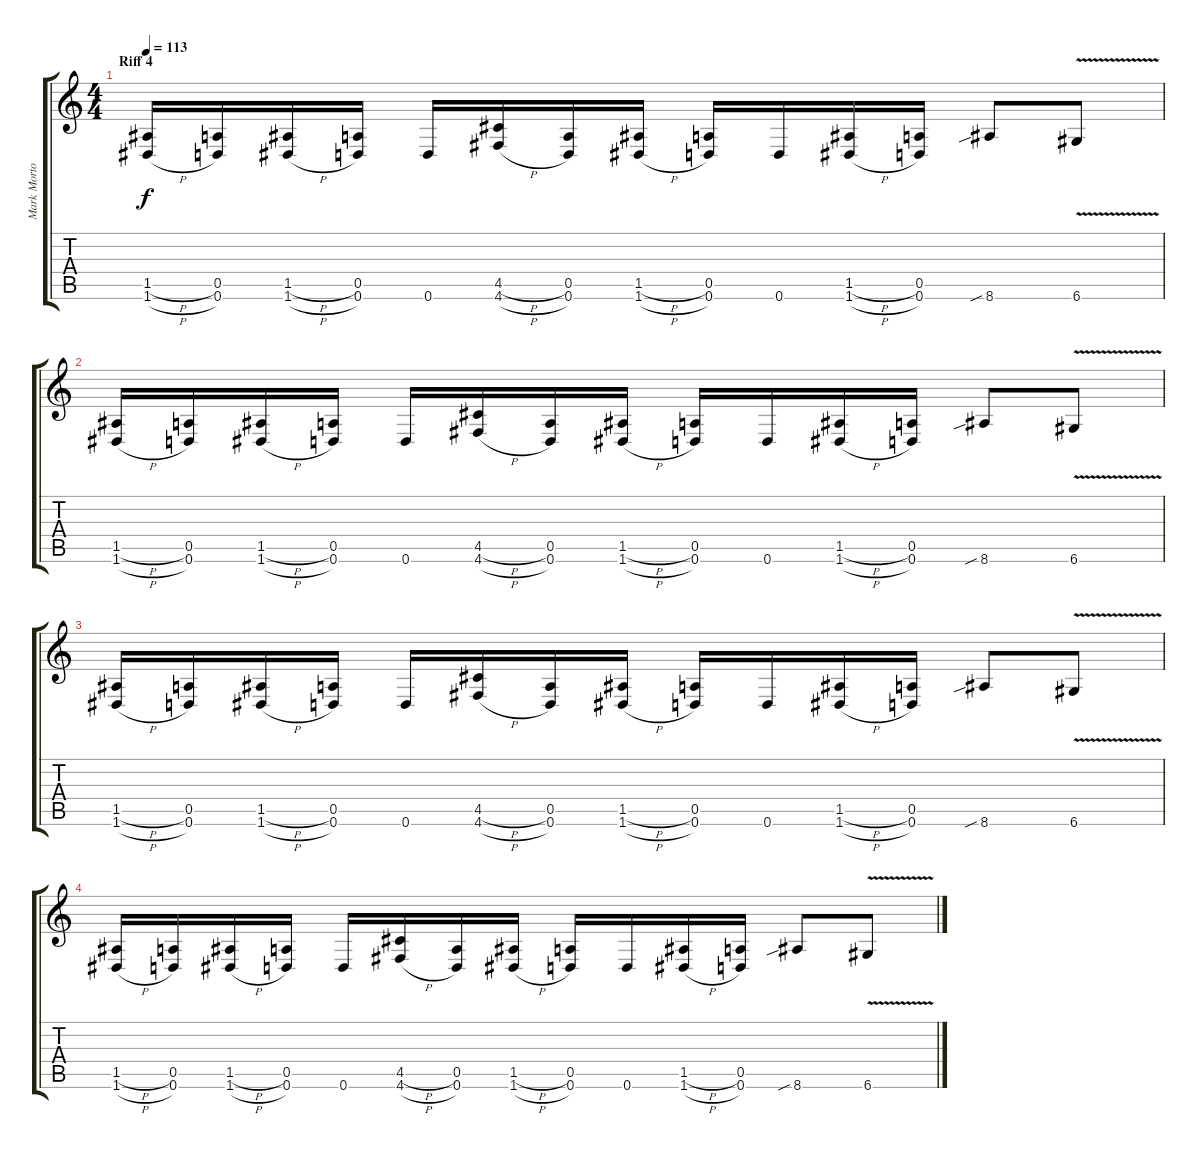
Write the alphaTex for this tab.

\track ("Mark Morton" "Mark Morto") {instrument distortionguitar}
\staff {score tabs}
\tuning (E4 B3 G3 D3 A2 D2) {hide}
\ts (4 4)
\section ("" "Riff 4")
\tempo 113
\clef g2
\ks c
(1.5{h} 1.6{h}).16{dy f} (0.5 0.6).16 (1.5{h} 1.6{h}).16 (0.5 0.6).16 0.6.16 (4.5{h} 4.6{h}).16 (0.5 0.6).16 (1.5{h} 1.6{h}).16 (0.5 0.6).16 0.6.16 (1.5{h} 1.6{h}).16 (0.5 0.6).16 8.6{sib}.8 6.6{v}.8 |
(1.5{h} 1.6{h}).16 (0.5 0.6).16 (1.5{h} 1.6{h}).16 (0.5 0.6).16 0.6.16 (4.5{h} 4.6{h}).16 (0.5 0.6).16 (1.5{h} 1.6{h}).16 (0.5 0.6).16 0.6.16 (1.5{h} 1.6{h}).16 (0.5 0.6).16 8.6{sib}.8 6.6{v}.8 |
(1.5{h} 1.6{h}).16 (0.5 0.6).16 (1.5{h} 1.6{h}).16 (0.5 0.6).16 0.6.16 (4.5{h} 4.6{h}).16 (0.5 0.6).16 (1.5{h} 1.6{h}).16 (0.5 0.6).16 0.6.16 (1.5{h} 1.6{h}).16 (0.5 0.6).16 8.6{sib}.8 6.6{v}.8 |
(1.5{h} 1.6{h}).16 (0.5 0.6).16 (1.5{h} 1.6{h}).16 (0.5 0.6).16 0.6.16 (4.5{h} 4.6{h}).16 (0.5 0.6).16 (1.5{h} 1.6{h}).16 (0.5 0.6).16 0.6.16 (1.5{h} 1.6{h}).16 (0.5 0.6).16 8.6{sib}.8 6.6{v}.8
